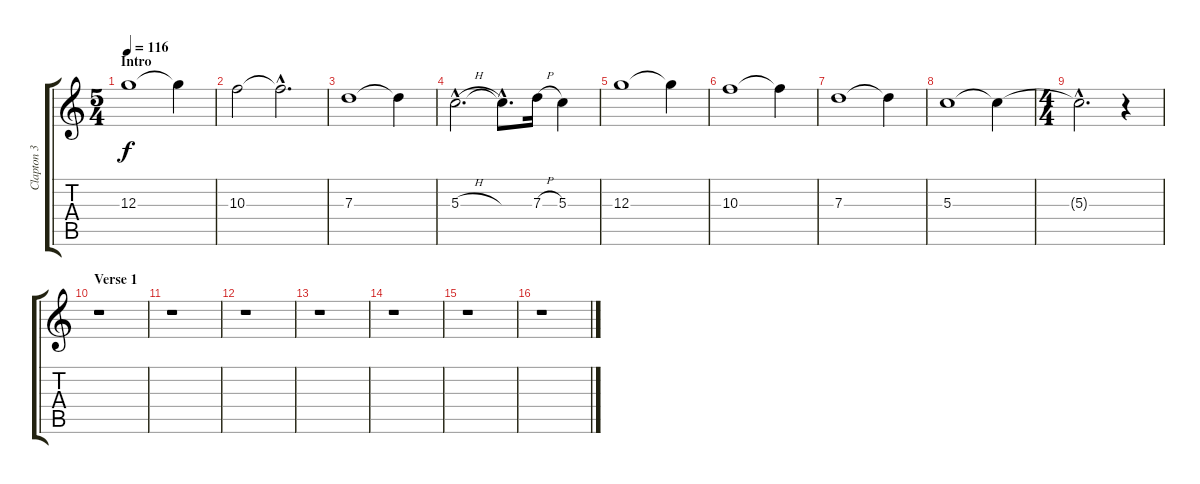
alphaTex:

\track ("Clapton 3" "Clapton 3") {instrument overdrivenguitar}
\staff {score tabs}
\tuning (E4 B3 G3 D3 A2 E2) {hide}
\ts (5 4)
\section ("" "Intro")
\tempo 116
\clef g2
\ks c
12.3.1{dy f instrument overdrivenguitar} 12.3{t}.4 |
10.3.2 10.3{hac t}.2{d} |
7.3.1 7.3{t}.4 |
5.3{h hac}.2{d} 5.3{hac t}.8{d} 7.3{h}.16 5.3.4 |
12.3.1 12.3{t}.4 |
10.3.1 10.3{t}.4 |
7.3.1 7.3{t}.4 |
5.3.1 5.3{t}.4 |
\ts (4 4)
5.3{hac t}.2{d} r.4 |
\section ("" "Verse 1")
r.1 |
r.1 |
r.1 |
r.1 |
r.1 |
r.1 |
r.1
